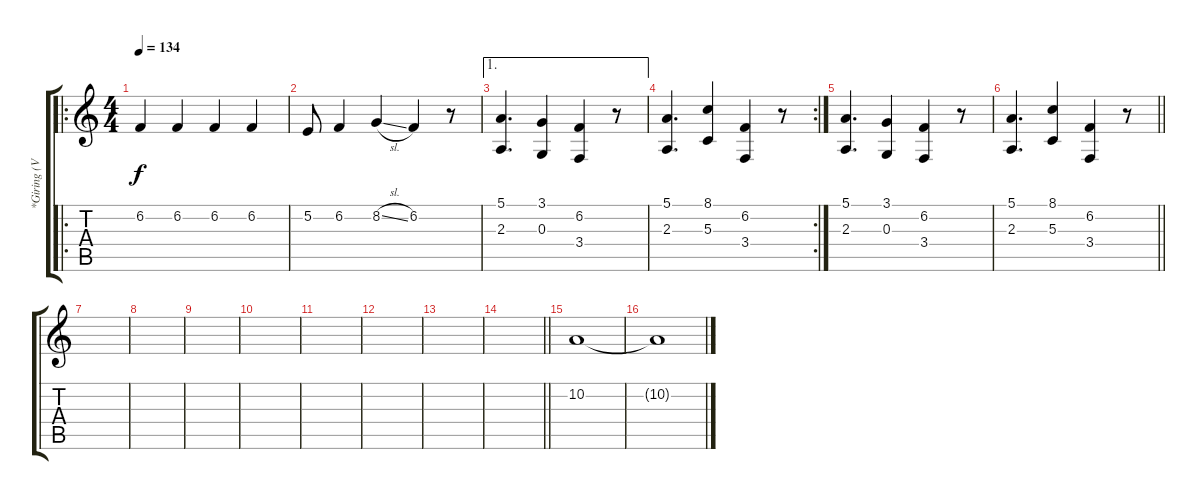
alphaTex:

\track ("*Giring (Vocal)" "*Giring (V") {instrument oboe}
\staff {score tabs}
\tuning (E4 B3 G3 D3 A2 E2) {hide}
\ro
\ts (4 4)
\tempo 134
\clef g2
\ks c
6.2.4{dy f} 6.2.4 6.2.4 6.2.4 |
5.2.8 6.2.4 8.2{sl}.4 6.2.4 r.8 |
\ae 1
(5.1 2.3).4{d} (3.1 0.3).4 (6.2 3.4).4 r.8 |
\rc 2
(5.1 2.3).4{d} (8.1 5.3).4 (6.2 3.4).4 r.8 |
(5.1 2.3).4{d} (3.1 0.3).4 (6.2 3.4).4 r.8 |
\barLineRight lightlight
(5.1 2.3).4{d} (8.1 5.3).4 (6.2 3.4).4 r.8 |
\section ("" "")
|
|
|
|
|
|
|
\barLineRight lightlight
|
\section ("" "")
10.2.1 |
10.2{t}.1
